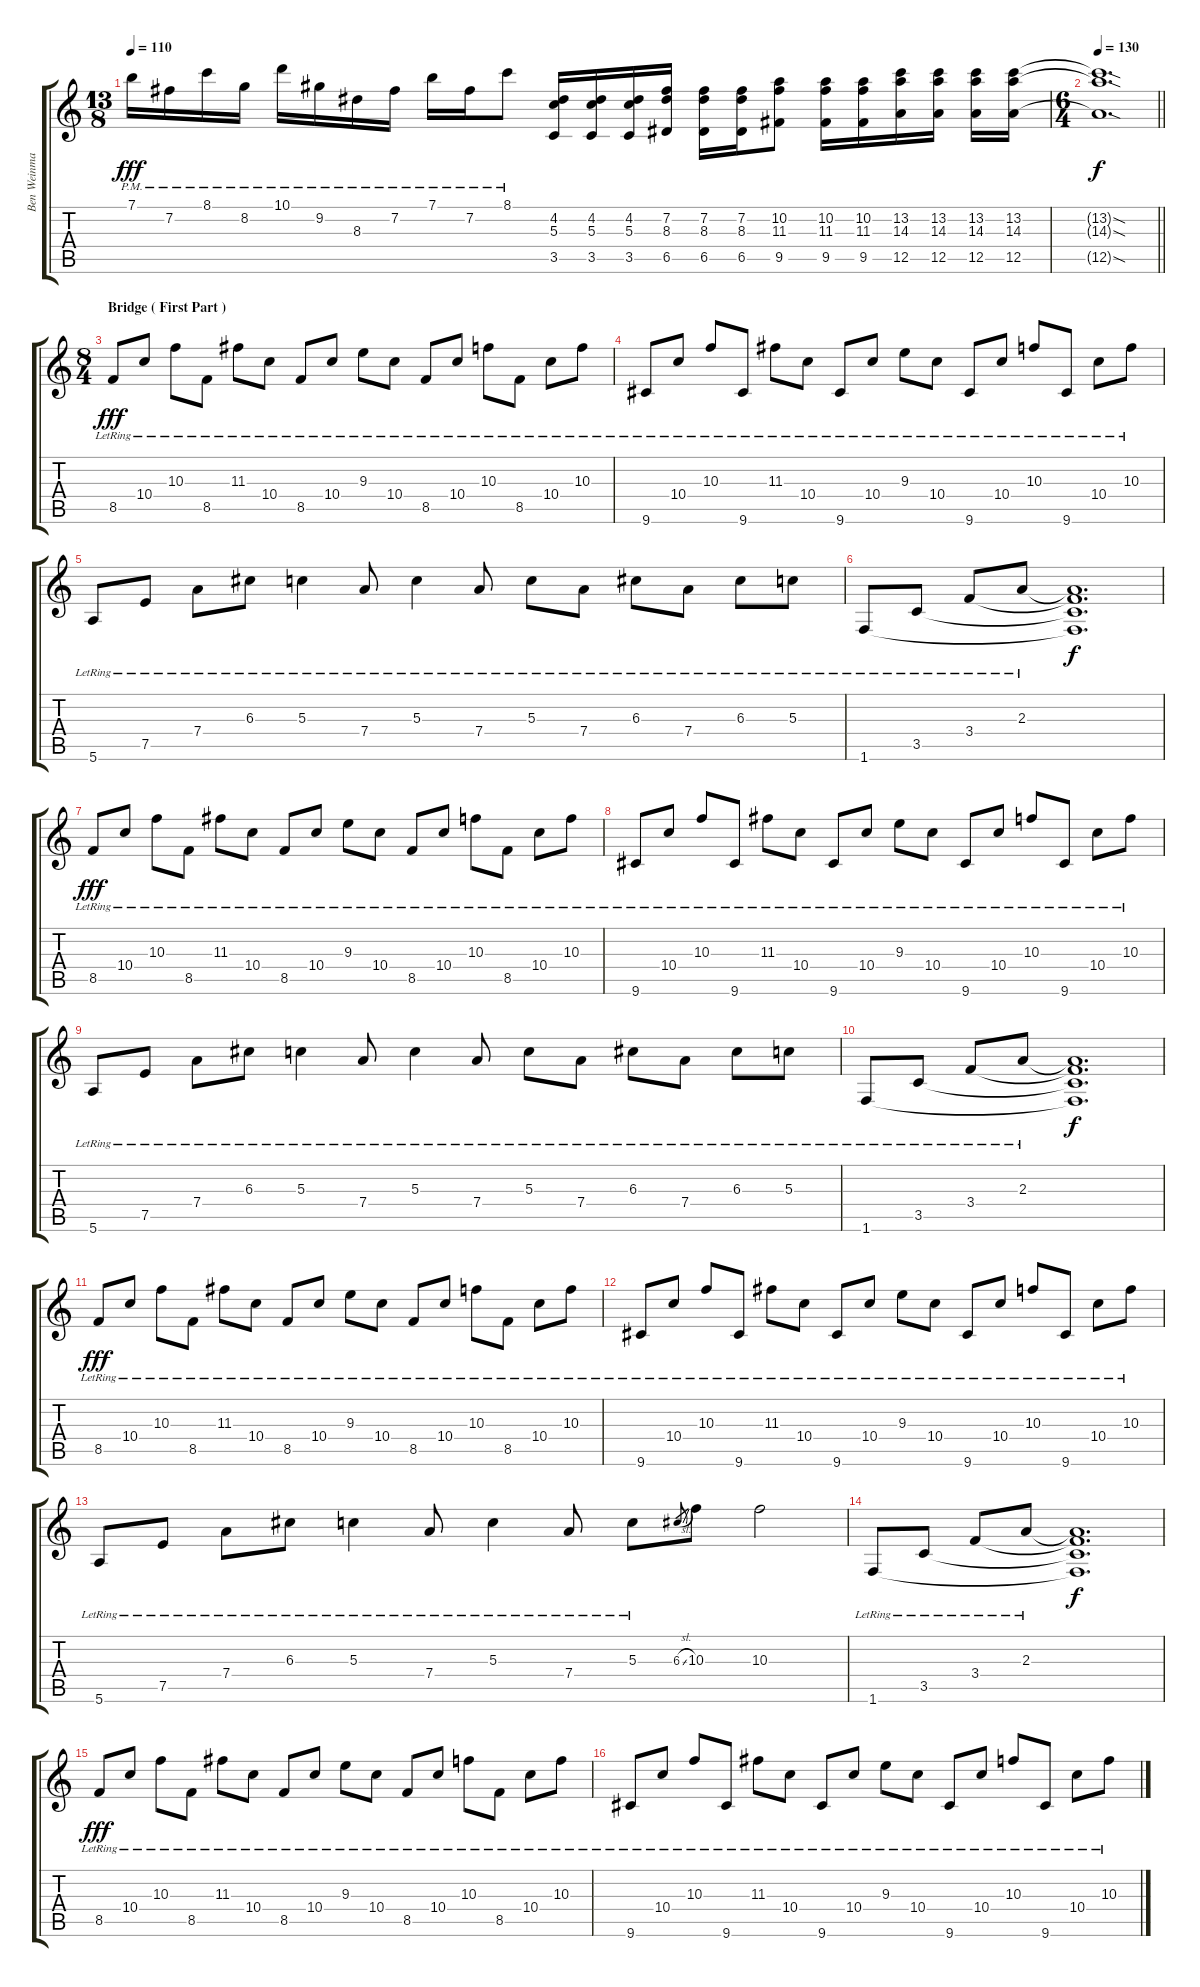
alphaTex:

\track ("Ben Weinman" "Ben Weinma") {instrument overdrivenguitar}
\staff {score tabs}
\tuning (E4 B3 G3 D3 A2 E2) {hide}
\ts (13 8)
\tempo 110
\clef g2
\ks c
7.1{pm}.16{dy fff} 7.2{pm}.16 8.1{pm}.16 8.2{pm}.16 10.1{pm}.16 9.2{pm}.16 8.3{pm}.16 7.2{pm}.16 7.1{pm}.16 7.2{pm}.16 8.1{pm}.8 (4.2 5.3 3.5).16 (4.2 5.3 3.5).16 (4.2 5.3 3.5).16 (7.2 8.3 6.5).16 (7.2 8.3 6.5).16 (7.2 8.3 6.5).16 (10.2 11.3 9.5).8 (10.2 11.3 9.5).16 (10.2 11.3 9.5).16 (13.2 14.3 12.5).16 (13.2 14.3 12.5).16 (13.2 14.3 12.5).16 (13.2 14.3 12.5).16 |
\ts (6 4)
\tempo 130
\barLineRight lightlight
(13.2{sod t} 14.3{sod t} 12.5{sod t}).1{d dy f} |
\ts (8 4)
\section ("" "Bridge ( First Part )")
8.5{lr}.8{dy fff volume 13 instrument electricguitarjazz} 10.4{lr}.8 10.3{lr}.8 8.5{lr}.8 11.3{lr}.8 10.4{lr}.8 8.5{lr}.8 10.4{lr}.8 9.3{lr}.8 10.4{lr}.8 8.5{lr}.8 10.4{lr}.8 10.3{lr}.8 8.5{lr}.8 10.4{lr}.8 10.3{lr}.8 |
9.6{lr}.8 10.4{lr}.8 10.3{lr}.8 9.6{lr}.8 11.3{lr}.8 10.4{lr}.8 9.6{lr}.8 10.4{lr}.8 9.3{lr}.8 10.4{lr}.8 9.6{lr}.8 10.4{lr}.8 10.3{lr}.8 9.6{lr}.8 10.4{lr}.8 10.3{lr}.8 |
5.6{lr}.8 7.5{lr}.8 7.4{lr}.8 6.3{lr}.8 5.3{lr}.4 7.4{lr}.8 5.3{lr}.4 7.4{lr}.8 5.3{lr}.8 7.4{lr}.8 6.3{lr}.8 7.4{lr}.8 6.3{lr}.8 5.3{lr}.8 |
1.6{lr}.8 3.5{lr}.8 3.4{lr}.8 2.3{lr}.8 (2.3{t} 3.4{t} 3.5{t} 1.6{t}).1{d dy f} |
8.5{lr}.8{dy fff} 10.4{lr}.8 10.3{lr}.8 8.5{lr}.8 11.3{lr}.8 10.4{lr}.8 8.5{lr}.8 10.4{lr}.8 9.3{lr}.8 10.4{lr}.8 8.5{lr}.8 10.4{lr}.8 10.3{lr}.8 8.5{lr}.8 10.4{lr}.8 10.3{lr}.8 |
9.6{lr}.8 10.4{lr}.8 10.3{lr}.8 9.6{lr}.8 11.3{lr}.8 10.4{lr}.8 9.6{lr}.8 10.4{lr}.8 9.3{lr}.8 10.4{lr}.8 9.6{lr}.8 10.4{lr}.8 10.3{lr}.8 9.6{lr}.8 10.4{lr}.8 10.3{lr}.8 |
5.6{lr}.8 7.5{lr}.8 7.4{lr}.8 6.3{lr}.8 5.3{lr}.4 7.4{lr}.8 5.3{lr}.4 7.4{lr}.8 5.3{lr}.8 7.4{lr}.8 6.3{lr}.8 7.4{lr}.8 6.3{lr}.8 5.3{lr}.8 |
1.6{lr}.8 3.5{lr}.8 3.4{lr}.8 2.3{lr}.8 (2.3{t} 3.4{t} 3.5{t} 1.6{t}).1{d dy f} |
8.5{lr}.8{dy fff} 10.4{lr}.8 10.3{lr}.8 8.5{lr}.8 11.3{lr}.8 10.4{lr}.8 8.5{lr}.8 10.4{lr}.8 9.3{lr}.8 10.4{lr}.8 8.5{lr}.8 10.4{lr}.8 10.3{lr}.8 8.5{lr}.8 10.4{lr}.8 10.3{lr}.8 |
9.6{lr}.8 10.4{lr}.8 10.3{lr}.8 9.6{lr}.8 11.3{lr}.8 10.4{lr}.8 9.6{lr}.8 10.4{lr}.8 9.3{lr}.8 10.4{lr}.8 9.6{lr}.8 10.4{lr}.8 10.3{lr}.8 9.6{lr}.8 10.4{lr}.8 10.3{lr}.8 |
5.6{lr}.8 7.5{lr}.8 7.4{lr}.8 6.3{lr}.8 5.3{lr}.4 7.4{lr}.8 5.3{lr}.4 7.4{lr}.8 5.3{lr}.8 6.3{sl}.8{gr} 10.3.8 10.3.2 |
1.6{lr}.8 3.5{lr}.8 3.4{lr}.8 2.3{lr}.8 (2.3{t} 3.4{t} 3.5{t} 1.6{t}).1{d dy f} |
8.5{lr}.8{dy fff} 10.4{lr}.8 10.3{lr}.8 8.5{lr}.8 11.3{lr}.8 10.4{lr}.8 8.5{lr}.8 10.4{lr}.8 9.3{lr}.8 10.4{lr}.8 8.5{lr}.8 10.4{lr}.8 10.3{lr}.8 8.5{lr}.8 10.4{lr}.8 10.3{lr}.8 |
9.6{lr}.8 10.4{lr}.8 10.3{lr}.8 9.6{lr}.8 11.3{lr}.8 10.4{lr}.8 9.6{lr}.8 10.4{lr}.8 9.3{lr}.8 10.4{lr}.8 9.6{lr}.8 10.4{lr}.8 10.3{lr}.8 9.6{lr}.8 10.4{lr}.8 10.3{lr}.8
